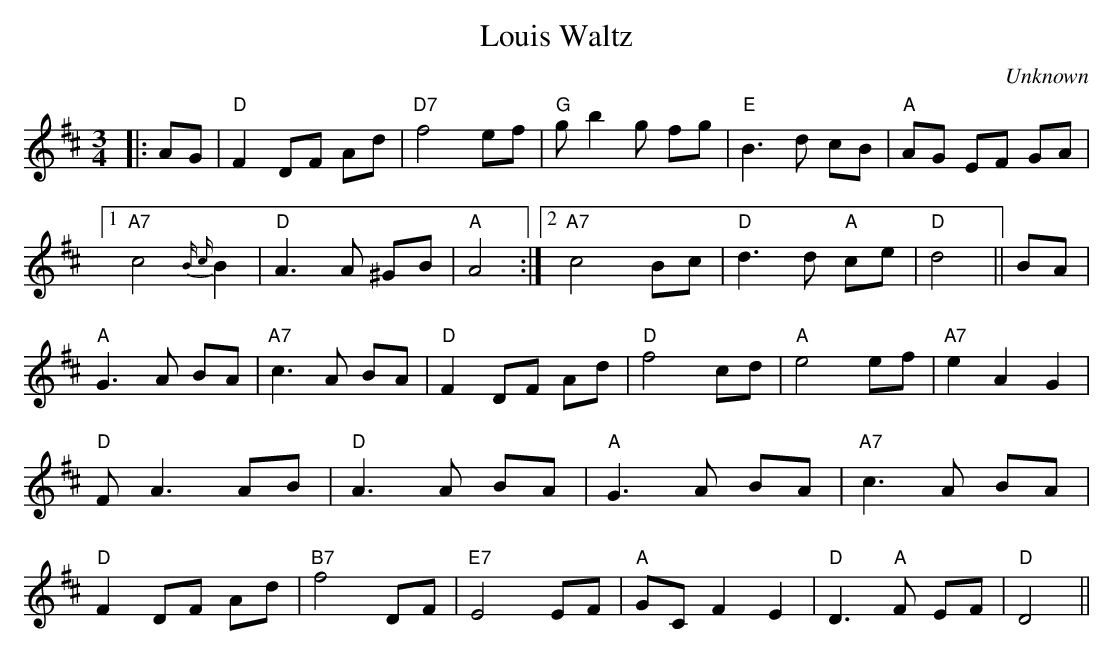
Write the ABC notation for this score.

X:1
T:Louis Waltz
C:Unknown
M:3/4
L:1/8
K:D
|:AG |\
"D"F2 DF Ad |\
"D7"f4 ef |\
"G"g b2 g fg |\
"E"B3 d cB |\
"A"AG EF GA \
|1 "A7"c4 {B c }B2 |\
"D"A3 A ^GB |\
"A"A4 :|2\
"A7"c4 Bc |\
"D"d3 d "A"ce |\
"D"d4 ||\
BA |\
"A"G3 A BA |\
"A7"c3 A BA |\
"D"F2 DF Ad |\
"D"f4 cd |\
"A"e4 ef |\
"A7"e2 A2 G2 |\
"D"F A3 AB |\
"D"A3 A BA |\
"A"G3 A BA |\
"A7"c3 A BA |\
"D"F2 DF Ad |\
"B7"f4 DF |\
"E7"E4 EF |\
"A"GC F2 E2 |\
"D"D3 "A"F EF |\
"D"D4 ||
